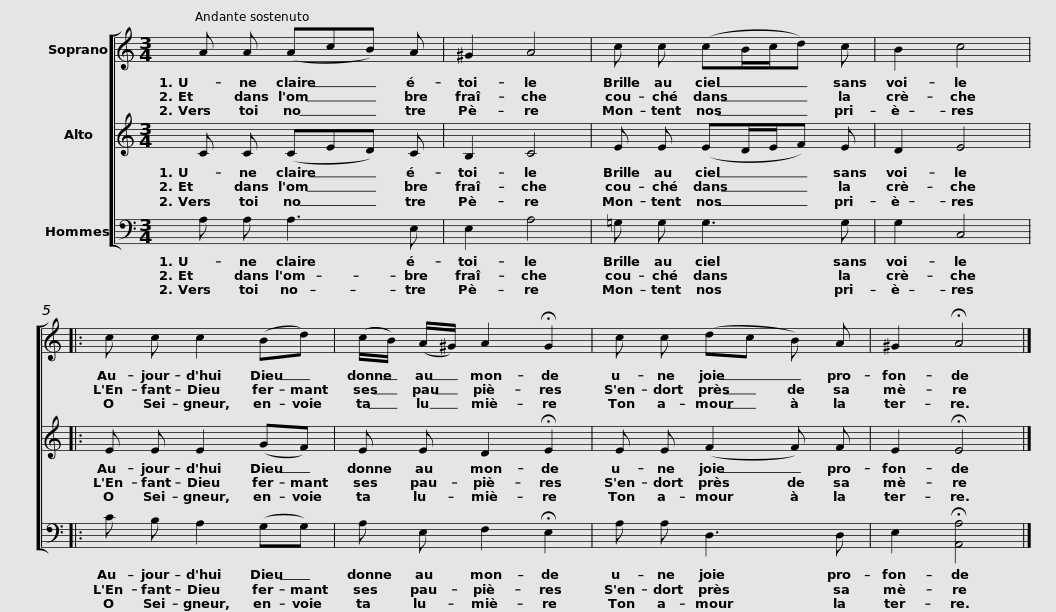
X:1
%%score [ 1 2 3 ]
L:1/8
M:3/4
I:linebreak $
K:C
V:1 treble
V:2 treble
V:3 bass
V:1
 A A (AcB) A | ^G2 A4 | c c (cB/c/d) c | B2 c4 |:$ c c c2 (Bd) | %5
 (c/B/) (A/^G/) A2 !fermata!G2 | c c (dc B) A | ^G2 !fermata!A4 |] %8
V:2
 C C (CED) C | B,2 C4 | E E (ED/E/F) E | D2 E4 |:$ E E E2 (GF) | %5
 E E D2 !fermata!E2 | E E (F2 F) F | E2 !fermata!E4 |] %8
V:3
 A, A, A,3 E, | E,2 A,4 | =G, G, G,3 G, | G,2 C,4 |:$ C B, A,2 (G,G,) | %5
 A, E, F,2 !fermata!E,2 | A, A, D,3 D, | E,2 !fermata![A,,A,]4 |] %8
